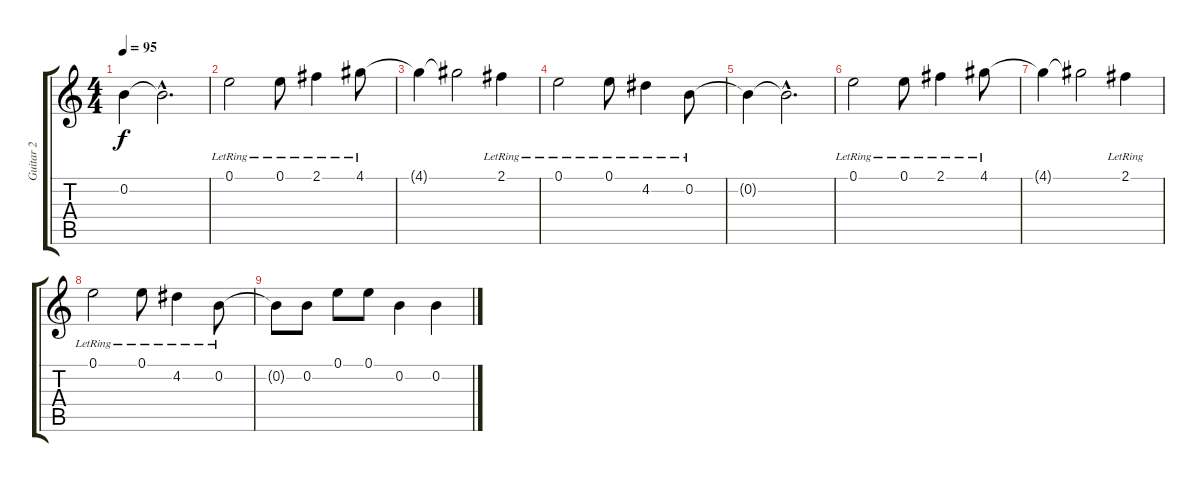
\track ("Guitar 2" "Guitar 2") {instrument electricguitarjazz}
\staff {score tabs}
\tuning (E4 B3 G3 D3 A2 E2) {hide}
\ts (4 4)
\tempo 95
\clef g2
\ks c
0.2{t}.4{dy f} 0.2{hac t}.2{d} |
0.1{lr}.2 0.1{lr}.8 2.1{lr}.4 4.1{lr}.8 |
4.1{t}.4 4.1{t}.2 2.1{lr}.4 |
0.1{lr}.2 0.1{lr}.8 4.2{lr}.4 0.2{lr}.8 |
0.2{t}.4 0.2{hac t}.2{d} |
0.1{lr}.2 0.1{lr}.8 2.1{lr}.4 4.1{lr}.8 |
4.1{t}.4 4.1{t}.2 2.1{lr}.4 |
0.1{lr}.2 0.1{lr}.8 4.2{lr}.4 0.2{lr}.8 |
0.2{t}.8 0.2.8 0.1.8 0.1.8 0.2.4 0.2.4
